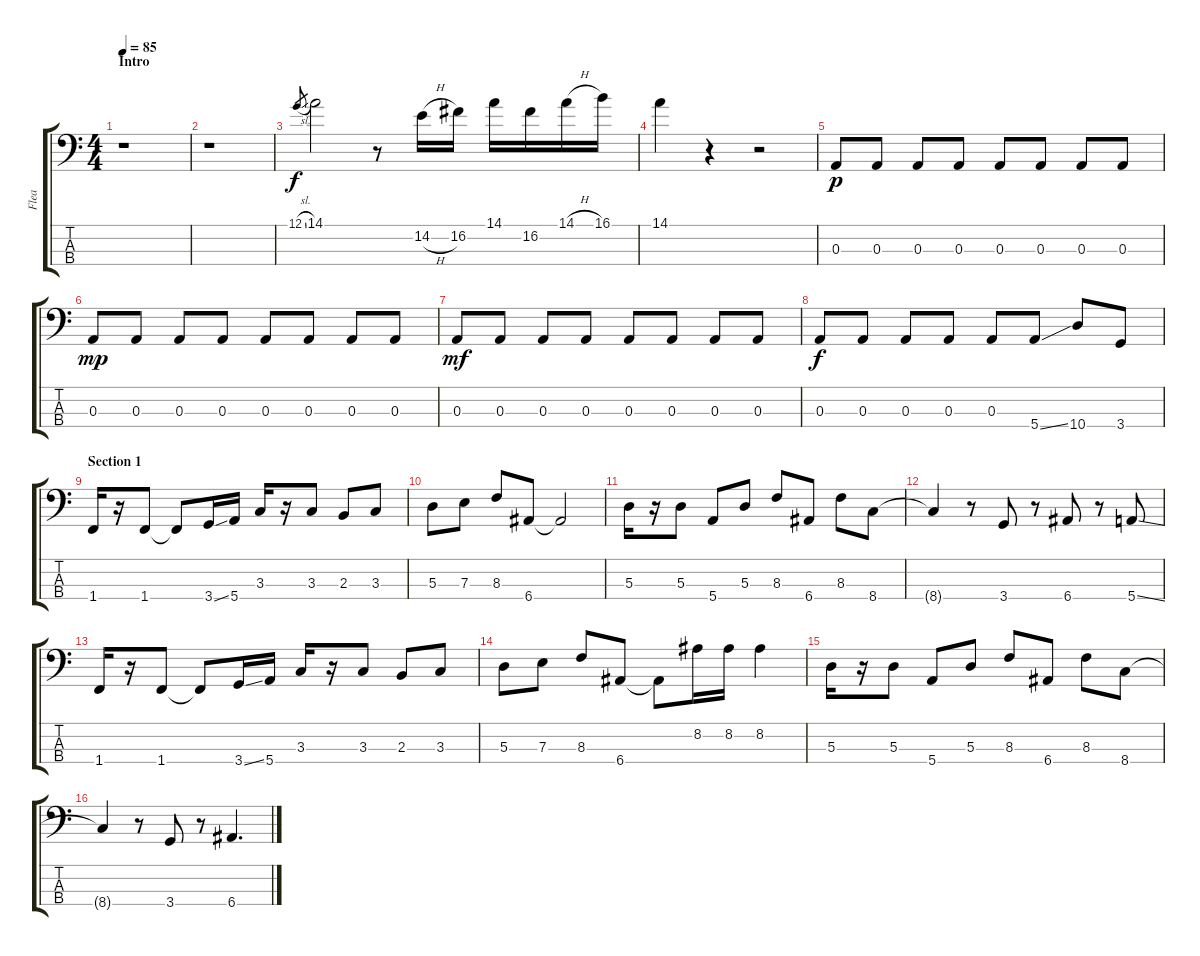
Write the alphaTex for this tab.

\track ("Flea" "Flea") {instrument electricbassfinger}
\staff {score tabs}
\tuning (G2 D2 A1 E1) {hide}
\ts (4 4)
\section ("" "Intro")
\tempo 85
\clef f4
\ks c
r.1{dy f instrument electricbassfinger} |
r.1 |
12.1{sl}.8{gr} 14.1.2 r.8 14.2{h}.16 16.2.16 14.1.16 16.2.16 14.1{h}.16 16.1.16 |
14.1.4 r.4 r.2 |
0.3.8{dy p} 0.3.8 0.3.8 0.3.8 0.3.8 0.3.8 0.3.8 0.3.8 |
0.3.8{dy mp} 0.3.8 0.3.8 0.3.8 0.3.8 0.3.8 0.3.8 0.3.8 |
0.3.8{dy mf} 0.3.8 0.3.8 0.3.8 0.3.8 0.3.8 0.3.8 0.3.8 |
0.3.8{dy f} 0.3.8 0.3.8 0.3.8 0.3.8 5.4{ss}.8 10.4.8 3.4.8 |
\section ("" "Section 1")
1.4.16 r.16 1.4.8 1.4{t}.8 3.4{ss}.16 5.4.16 3.3.16 r.16 3.3.8 2.3.8 3.3.8 |
5.3.8 7.3.8 8.3.8 6.4.8 6.4{t}.2 |
5.3.16 r.16 5.3.8 5.4.8 5.3.8 8.3.8 6.4.8 8.3.8 8.4.8 |
8.4{t}.4 r.8 3.4.8 r.8 6.4.8 r.8 5.4{ss}.8 |
1.4.16 r.16 1.4.8 1.4{t}.8 3.4{ss}.16 5.4.16 3.3.16 r.16 3.3.8 2.3.8 3.3.8 |
5.3.8 7.3.8 8.3.8 6.4.8 6.4{t}.8 8.2.16 8.2.16 8.2.4 |
5.3.16 r.16 5.3.8 5.4.8 5.3.8 8.3.8 6.4.8 8.3.8 8.4.8 |
8.4{t}.4 r.8 3.4.8 r.8 6.4{ss}.4{d}
